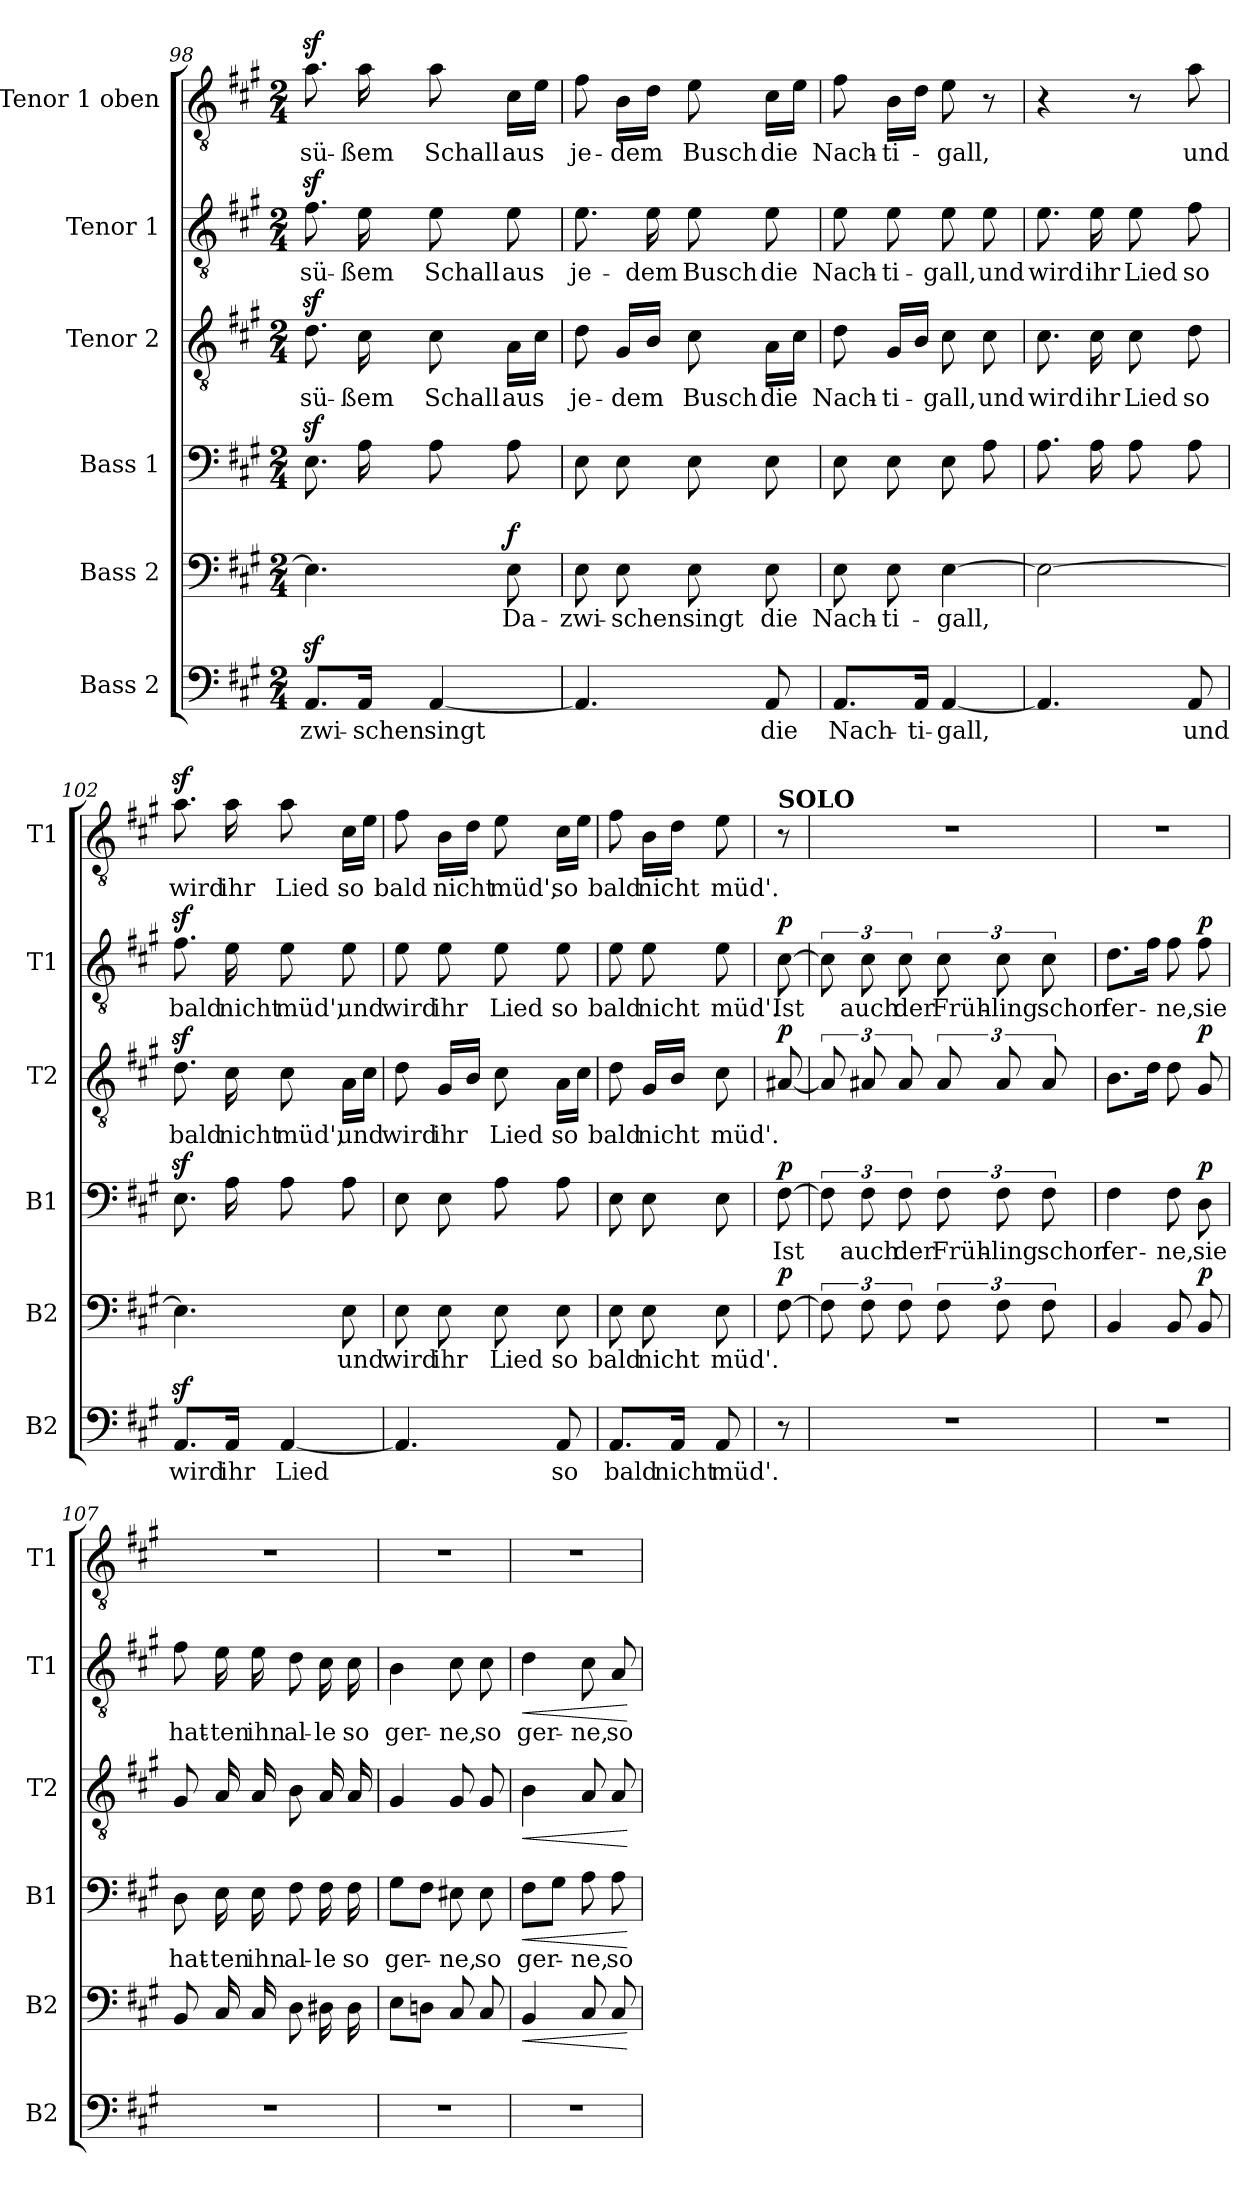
**kern	**text	**kern	**text	**dynam	**kern	**text	**dynam	**kern	**text	**dynam	**kern	**text	**dynam	**kern	**text
*part6	*part6	*part5	*part5	*part5	*part4	*part4	*part4	*part3	*part3	*part3	*part2	*part2	*part2	*part1	*part1
*staff6	*staff6	*staff5	*staff5	*staff5	*staff4	*staff4	*staff4	*staff3	*staff3	*staff3	*staff2	*staff2	*staff2	*staff1	*staff1
*I"Bass 2	*	*I"Bass 2	*	*	*I"Bass 1	*	*	*I"Tenor 2	*	*	*I"Tenor 1	*	*	*I"Tenor 1 oben	*
*I'B2	*	*I'B2	*	*	*I'B1	*	*	*I'T2	*	*	*I'T1	*	*	*I'T1	*
*clefF4	*	*clefF4	*	*	*clefF4	*	*	*clefGv2	*	*	*clefGv2	*	*	*clefGv2	*
*k[f#c#g#]	*	*k[f#c#g#]	*	*	*k[f#c#g#]	*	*	*k[f#c#g#]	*	*	*k[f#c#g#]	*	*	*k[f#c#g#]	*
*M2/4	*	*M2/4	*	*	*M2/4	*	*	*M2/4	*	*	*M2/4	*	*	*M2/4	*
=98	=98	=98	=98	=98	=98	=98	=98	=98	=98	=98	=98	=98	=98	=98	=98
8.AAz>/L	-zwi-	4.E\]	.	.	8.Ez>\	.	.	8.dz>\	sü-	.	8.f#z>\	sü-	.	8.az>\	sü-
16AA/Jk	-schen	.	.	.	16A\	.	.	16c#\	-ßem	.	16e\	-ßem	.	16a\	-ßem
[4AA/	singt	.	.	.	8A\	.	.	8c#\	Schall	.	8e\	Schall	.	8a\	Schall
!	!	!	!	!LO:DY:a	!	!	!	!	!	!	!	!	!	!	!
.	.	8E\	Da-	f	8A\	.	.	16A\LL	aus	.	8e\	aus	.	16c#\LL	aus
.	.	.	.	.	.	.	.	16c#\JJ	.	.	.	.	.	16e\JJ	.
=99	=99	=99	=99	=99	=99	=99	=99	=99	=99	=99	=99	=99	=99	=99	=99
4.AA/]	.	8E\	-zwi-	.	8E\	.	.	8d\	je-	.	8.e\	je-	.	8f#\	je-
.	.	8E\	-schen	.	8E\	.	.	16G#/LL	-dem	.	.	.	.	16B\LL	-dem
.	.	.	.	.	.	.	.	16B/JJ	.	.	16e\	-dem	.	16d\JJ	.
.	.	8E\	singt	.	8E\	.	.	8c#\	Busch	.	8e\	Busch	.	8e\	Busch
8AA/	die	8E\	die	.	8E\	.	.	16A\LL	die	.	8e\	die	.	16c#\LL	die
.	.	.	.	.	.	.	.	16c#\JJ	.	.	.	.	.	16e\JJ	.
=100	=100	=100	=100	=100	=100	=100	=100	=100	=100	=100	=100	=100	=100	=100	=100
8.AA/L	Nach-	8E\	Nach-	.	8E\	.	.	8d\	Nach-	.	8e\	Nach-	.	8f#\	Nach-
.	.	8E\	-ti-	.	8E\	.	.	16G#/LL	-ti-	.	8e\	-ti-	.	16B\LL	-ti-
16AA/Jk	-ti-	.	.	.	.	.	.	16B/JJ	.	.	.	.	.	16d\JJ	.
[4AA/	-gall,	[4E\	-gall,	.	8E\	.	.	8c#\	-gall,	.	8e\	-gall,	.	8e\	-gall,
.	.	.	.	.	8A\	.	.	8c#\	und	.	8e\	und	.	8r	.
!!LO:PB:g=z
=101	=101	=101	=101	=101	=101	=101	=101	=101	=101	=101	=101	=101	=101	=101	=101
4.AA/]	.	2E\_	.	.	8.A\	.	.	8.c#\	wird	.	8.e\	wird	.	4r	.
.	.	.	.	.	16A\	.	.	16c#\	ihr	.	16e\	ihr	.	.	.
.	.	.	.	.	8A\	.	.	8c#\	Lied	.	8e\	Lied	.	8r	.
8AA/	und	.	.	.	8A\	.	.	8d\	so	.	8f#\	so	.	8a\	und
=102	=102	=102	=102	=102	=102	=102	=102	=102	=102	=102	=102	=102	=102	=102	=102
8.AAz>/L	wird	4.E\]	.	.	8.Ez>\	.	.	8.dz>\	bald	.	8.f#z>\	bald	.	8.az>\	wird
16AA/Jk	ihr	.	.	.	16A\	.	.	16c#\	nicht	.	16e\	nicht	.	16a\	ihr
[4AA/	Lied	.	.	.	8A\	.	.	8c#\	müd',	.	8e\	müd',	.	8a\	Lied
.	.	8E\	und	.	8A\	.	.	16A\LL	und	.	8e\	und	.	16c#\LL	so
.	.	.	.	.	.	.	.	16c#\JJ	.	.	.	.	.	16e\JJ	.
=103	=103	=103	=103	=103	=103	=103	=103	=103	=103	=103	=103	=103	=103	=103	=103
4.AA/]	.	8E\	wird	.	8E\	.	.	8d\	wird	.	8e\	wird	.	8f#\	bald
.	.	8E\	ihr	.	8E\	.	.	16G#/LL	ihr	.	8e\	ihr	.	16B\LL	nicht
.	.	.	.	.	.	.	.	16B/JJ	.	.	.	.	.	16d\JJ	.
.	.	8E\	Lied	.	8A\	.	.	8c#\	Lied	.	8e\	Lied	.	8e\	müd',
8AA/	so	8E\	so	.	8A\	.	.	16A\LL	so	.	8e\	so	.	16c#\LL	so
.	.	.	.	.	.	.	.	16c#\JJ	.	.	.	.	.	16e\JJ	.
=104	=104	=104	=104	=104	=104	=104	=104	=104	=104	=104	=104	=104	=104	=104	=104
8.AA/L	bald	8E\	bald	.	8E\	.	.	8d\	bald	.	8e\	bald	.	8f#\	bald
.	.	8E\	nicht	.	8E\	.	.	16G#/LL	nicht	.	8e\	nicht	.	16B\LL	nicht
16AA/Jk	nicht	.	.	.	.	.	.	16B/JJ	.	.	.	.	.	16d\JJ	.
8AA/	müd'.	8E\	müd'.	.	8E\	.	.	8c#\	müd'.	.	8e\	müd'.	.	8e\	müd'.
!!LO:LB:g=z
=104X7	=104X7	=104X7	=104X7	=104X7	=104X7	=104X7	=104X7	=104X7	=104X7	=104X7	=104X7	=104X7	=104X7	=104X7	=104X7
!	!	!	!	!	!	!	!	!	!	!	!	!	!	!LO:TX:a:B:t=SOLO	!
!	!	!	!	!LO:DY:a	!	!	!LO:DY:a	!	!	!LO:DY:a	!	!	!LO:DY:a	!	!
8r	.	[8F#\	.	p	[8F#\	Ist	p	[8A#X/	.	p	[8c#\	Ist	p	8r	.
=105	=105	=105	=105	=105	=105	=105	=105	=105	=105	=105	=105	=105	=105	=105	=105
2r	.	12F#\]	.	.	12F#\]	.	.	12A#/]	.	.	12c#\]	.	.	2r	.
.	.	12F#\	.	.	12F#\	auch	.	12A#X/	.	.	12c#\	auch	.	.	.
.	.	12F#\	.	.	12F#\	der	.	12A#/	.	.	12c#\	der	.	.	.
.	.	12F#\	.	.	12F#\	Früh-	.	12A#/	.	.	12c#\	Früh-	.	.	.
.	.	12F#\	.	.	12F#\	-ling	.	12A#/	.	.	12c#\	-ling	.	.	.
.	.	12F#\	.	.	12F#\	schon	.	12A#/	.	.	12c#\	schon	.	.	.
=106	=106	=106	=106	=106	=106	=106	=106	=106	=106	=106	=106	=106	=106	=106	=106
2r	.	4BB/	.	.	4F#\	fer-	.	8.B\L	.	.	8.d\L	fer-	.	2r	.
.	.	.	.	.	.	.	.	16d\Jk	.	.	16f#\Jk	.	.	.	.
.	.	8BB/	.	.	8F#\	-ne,	.	8d\	.	.	8f#\	-ne,	.	.	.
!	!	!	!	!LO:DY:a	!	!	!LO:DY:a	!	!	!LO:DY:a	!	!	!LO:DY:a	!	!
.	.	8BB/	.	p	8D\	sie	p	8G#/	.	p	8f#\	sie	p	.	.
=107	=107	=107	=107	=107	=107	=107	=107	=107	=107	=107	=107	=107	=107	=107	=107
2r	.	8BB/	.	.	8D\	hat-	.	8G#/	.	.	8f#\	hat-	.	2r	.
.	.	16C#/	.	.	16E\	-ten	.	16A/	.	.	16e\	-ten	.	.	.
.	.	16C#/	.	.	16E\	ihn	.	16A/	.	.	16e\	ihn	.	.	.
.	.	8D\	.	.	8F#\	al-	.	8B\	.	.	8d\	al-	.	.	.
.	.	16D#X\	.	.	16F#\	-le	.	16A/	.	.	16c#\	-le	.	.	.
.	.	16D#\	.	.	16F#\	so	.	16A/	.	.	16c#\	so	.	.	.
!!LO:LB:g=z
=108	=108	=108	=108	=108	=108	=108	=108	=108	=108	=108	=108	=108	=108	=108	=108
2r	.	8E\L	.	.	8G#\L	ger-	.	4G#/	.	.	4B\	ger-	.	2r	.
.	.	8Dn\J	.	.	8F#\J	.	.	.	.	.	.	.	.	.	.
.	.	8C#/	.	.	8E#X\	-ne,	.	8G#/	.	.	8c#\	-ne,	.	.	.
.	.	8C#/	.	.	8E#\	so	.	8G#/	.	.	8c#\	so	.	.	.
=109	=109	=109	=109	=109	=109	=109	=109	=109	=109	=109	=109	=109	=109	=109	=109
!	!	!	!	!LO:HP:b	!	!	!LO:HP:b	!	!	!LO:HP:b	!	!	!LO:HP:b	!	!
2r	.	4BB/	.	<	8F#\L	ger-	<	4B\	.	<	4d\	ger-	<	2r	.
.	.	.	.	.	8G#\J	.	.	.	.	.	.	.	.	.	.
.	.	8C#/	.	.	8A\	-ne,	.	8A/	.	.	8c#\	-ne,	.	.	.
.	.	8C#/	.	.	8A\	so	.	8A/	.	.	8A/	so	.	.	.
.	.	.	.	[	.	.	[	.	.	[	.	.	[	.	.
=	=	=	=	=	=	=	=	=	=	=	=	=	=	=	=
*-	*-	*-	*-	*-	*-	*-	*-	*-	*-	*-	*-	*-	*-	*-	*-
